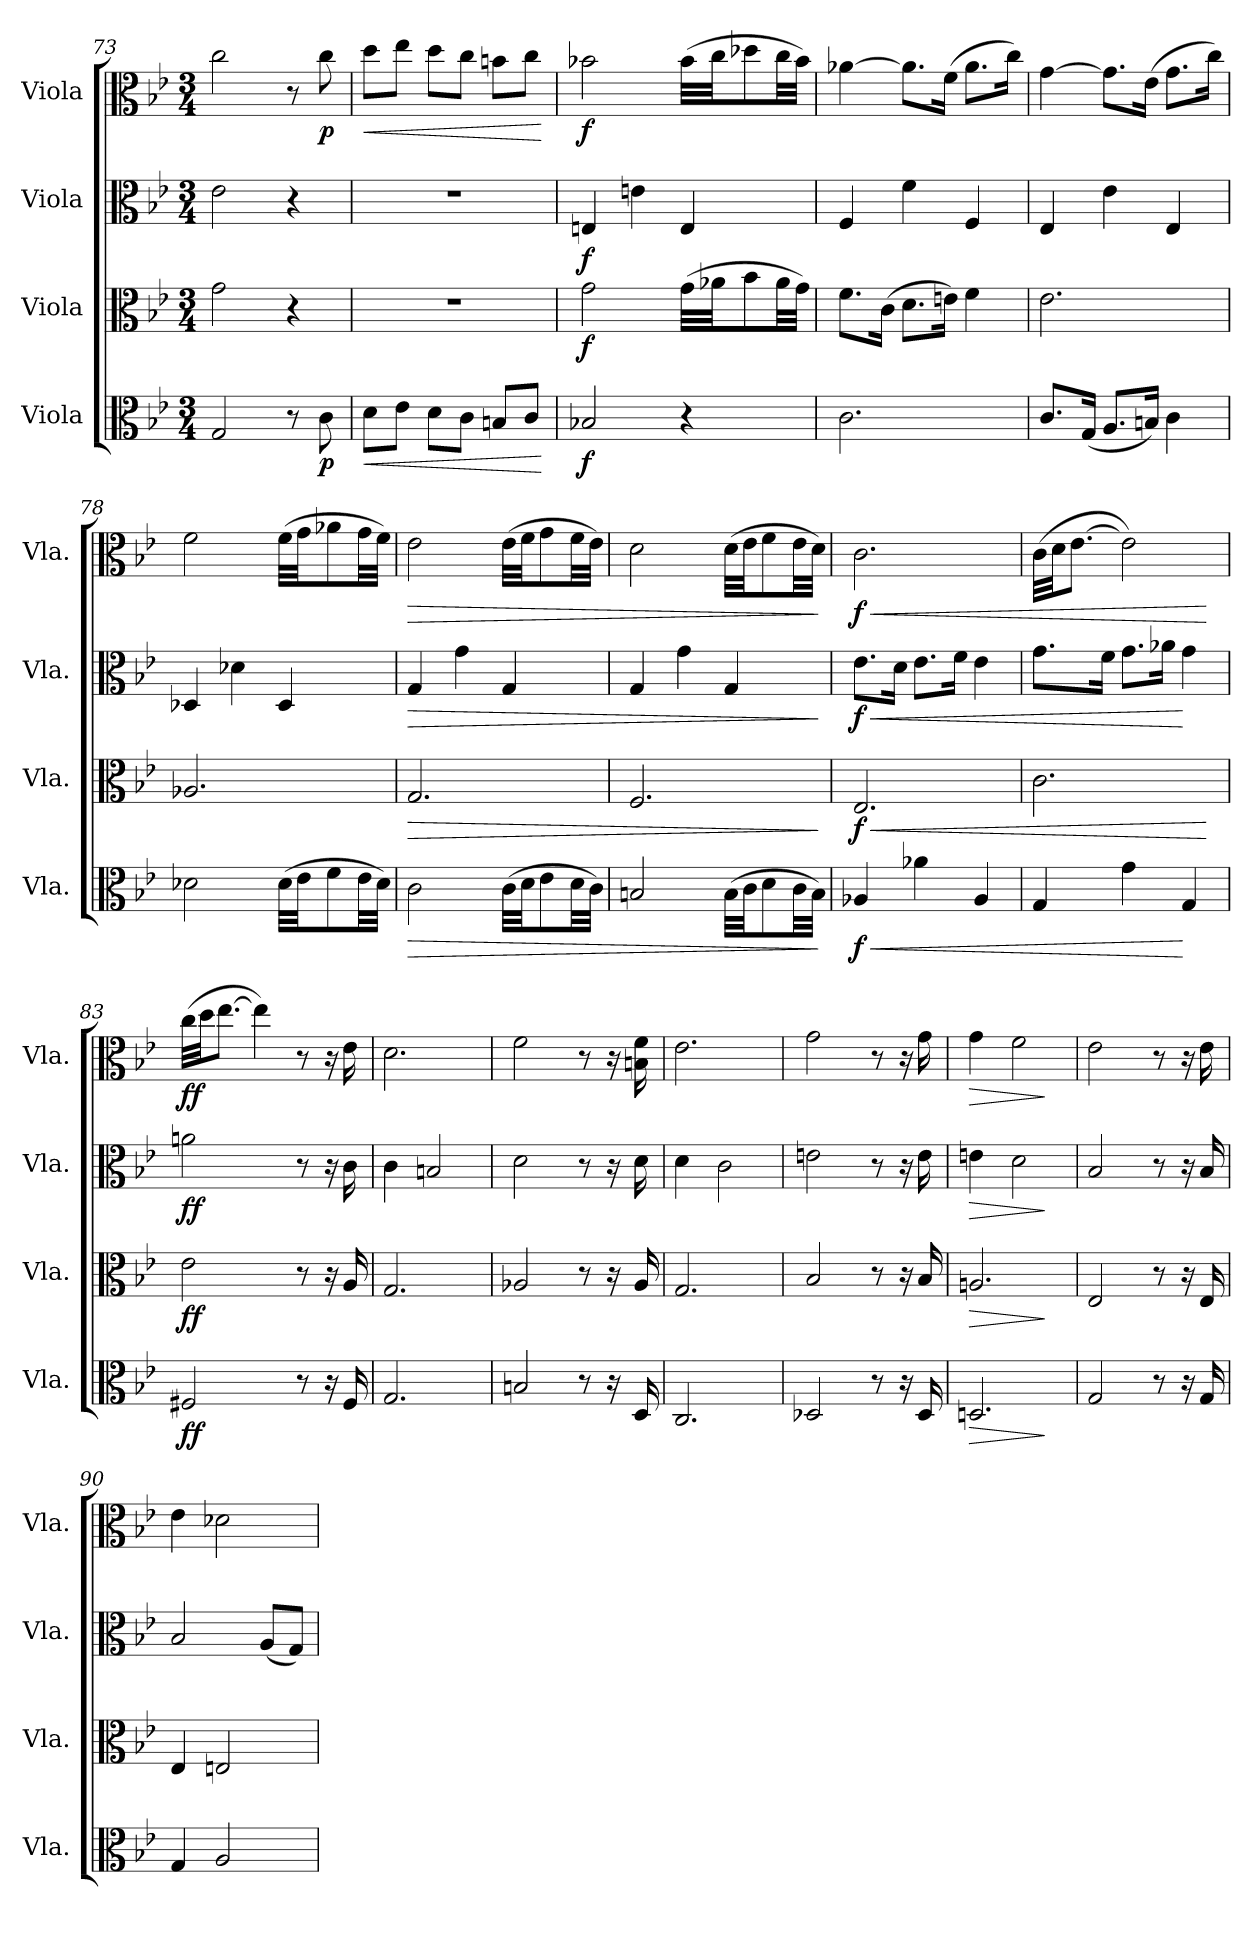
**kern	**dynam	**kern	**dynam	**kern	**dynam	**kern	**dynam
*part4	*part4	*part3	*part3	*part2	*part2	*part1	*part1
*staff4	*staff4	*staff3	*staff3	*staff2	*staff2	*staff1	*staff1
*I"Viola	*	*I"Viola	*	*I"Viola	*	*I"Viola	*
*I'Vla.	*	*I'Vla.	*	*I'Vla.	*	*I'Vla.	*
!!LO:LB:g=z
*clefC3	*	*clefC3	*	*clefC3	*	*clefC3	*
*k[b-e-]	*	*k[b-e-]	*	*k[b-e-]	*	*k[b-e-]	*
*M3/4	*	*M3/4	*	*M3/4	*	*M3/4	*
=73	=73	=73	=73	=73	=73	=73	=73
2G/	.	2g\	.	2e-\	.	2cc\	.
8r	.	4r	.	4r	.	8r	.
!	!LO:DY:b	!	!	!	!	!	!LO:DY:b
8c\	p	.	.	.	.	8cc\	p
=74	=74	=74	=74	=74	=74	=74	=74
!	!LO:HP:b	!	!	!	!	!	!LO:HP:b
8d\L	<	2.r	.	2.r	.	8dd\L	<
8e-\J	.	.	.	.	.	8ee-\J	.
8d\L	.	.	.	.	.	8dd\L	.
8c\J	.	.	.	.	.	8cc\J	.
8Bn/L	.	.	.	.	.	8bn\L	.
8c/J	.	.	.	.	.	8cc\J	.
.	[	.	.	.	.	.	[
=75	=75	=75	=75	=75	=75	=75	=75
!	!LO:DY:b	!	!LO:DY:b	!	!LO:DY:b	!	!LO:DY:b
2B-X/	f	2g\	f	4En/	f	2b-X\	f
.	.	.	.	4en\	.	.	.
4r	.	(32g\LLL	.	4E/	.	(32b-\LLL	.
.	.	32a-X\JJ	.	.	.	32cc\JJ	.
.	.	8b-\	.	.	.	8dd-X\	.
.	.	32a-\LL	.	.	.	32cc\LL	.
.	.	32g\JJJ)	.	.	.	32b-\JJJ)	.
=76	=76	=76	=76	=76	=76	=76	=76
2.c\	.	8.f\L	.	4F/	.	[4a-X\	.
.	.	(16c\Jk	.	.	.	.	.
.	.	8.d\L	.	4f\	.	8.a-\L]	.
.	.	16en\Jk)	.	.	.	(16f\Jk	.
.	.	4f\	.	4F/	.	8.a-\L	.
.	.	.	.	.	.	16cc\Jk)	.
=77	=77	=77	=77	=77	=77	=77	=77
8.c/L	.	2.e-\	.	4E-/	.	[4g\	.
(16G/Jk	.	.	.	.	.	.	.
8.A/L	.	.	.	4e-\	.	8.g\L]	.
16Bn/Jk)	.	.	.	.	.	(16e-\Jk	.
4c\	.	.	.	4E-/	.	8.g\L	.
.	.	.	.	.	.	16cc\Jk)	.
!!LO:LB:g=z
=78	=78	=78	=78	=78	=78	=78	=78
2d-X\	.	2.A-X/	.	4D-X/	.	2f\	.
.	.	.	.	4d-X\	.	.	.
(32d-\LLL	.	.	.	4D-/	.	(32f\LLL	.
32e-\JJ	.	.	.	.	.	32g\JJ	.
8f\	.	.	.	.	.	8a-X\	.
32e-\LL	.	.	.	.	.	32g\LL	.
32d-\JJJ)	.	.	.	.	.	32f\JJJ)	.
=79	=79	=79	=79	=79	=79	=79	=79
!	!LO:HP:b	!	!LO:HP:b	!	!LO:HP:b	!	!LO:HP:b
2c\	>	2.G/	>	4G/	>	2e-\	>
.	.	.	.	4g\	.	.	.
(32c\LLL	.	.	.	4G/	.	(32e-\LLL	.
32d\JJ	.	.	.	.	.	32f\JJ	.
8e-\	.	.	.	.	.	8g\	.
32d\LL	.	.	.	.	.	32f\LL	.
32c\JJJ)	.	.	.	.	.	32e-\JJJ)	.
=80	=80	=80	=80	=80	=80	=80	=80
2Bn/	.	2.F/	.	4G/	.	2d\	.
.	.	.	.	4g\	.	.	.
(32B\LLL	.	.	.	4G/	.	(32d\LLL	.
32c\JJ	.	.	.	.	.	32e-\JJ	.
8d\	.	.	.	.	.	8f\	.
32c\LL	.	.	.	.	.	32e-\LL	.
32B\JJJ)	.	.	.	.	.	32d\JJJ)	.
.	]	.	]	.	]	.	]
=81	=81	=81	=81	=81	=81	=81	=81
!	!LO:HP:b	!	!LO:HP:b	!	!LO:HP:b	!	!LO:HP:b
!	!LO:DY:n=1:b	!	!LO:DY:n=1:b	!	!LO:DY:n=1:b	!	!LO:DY:n=1:b
4A-X/	< f	2.E-/	< f	8.e-\L	< f	2.c\	< f
.	.	.	.	16d\Jk	.	.	.
4a-X\	.	.	.	8.e-\L	.	.	.
.	.	.	.	16f\Jk	.	.	.
4A-/	.	.	.	4e-\	.	.	.
=82	=82	=82	=82	=82	=82	=82	=82
4G/	.	2.c\	.	8.g\L	.	(32c\LLL	.
.	.	.	.	.	.	32d\JJ	.
.	.	.	.	.	.	[8.e-\J	.
.	.	.	.	16f\Jk	.	.	.
4g\	.	.	.	8.g\L	.	2e-\])	.
.	.	.	.	16a-X\Jk	.	.	.
4G/	[	.	.	4g\	[	.	.
.	.	.	[	.	.	.	[
!!LO:PB:g=z
=83	=83	=83	=83	=83	=83	=83	=83
!	!LO:DY:b	!	!LO:DY:b	!	!LO:DY:b	!	!LO:DY:b
2F#X/	ff	2e-\	ff	2an\	ff	(32cc\LLL	ff
.	.	.	.	.	.	32dd\JJ	.
.	.	.	.	.	.	[8.ee-\J	.
.	.	.	.	.	.	4ee-\])	.
8r	.	8r	.	8r	.	8r	.
16r	.	16r	.	16r	.	16r	.
16F#/	.	16A/	.	16c\	.	16e-\	.
=84	=84	=84	=84	=84	=84	=84	=84
2.G/	.	2.G/	.	4c\	.	2.d\	.
.	.	.	.	2Bn/	.	.	.
=85	=85	=85	=85	=85	=85	=85	=85
2Bn/	.	2A-X/	.	2d\	.	2f\	.
8r	.	8r	.	8r	.	8r	.
16r	.	16r	.	16r	.	16r	.
16D/	.	16A-/	.	16d\	.	16Bn\ 16f\	.
=86	=86	=86	=86	=86	=86	=86	=86
2.C/	.	2.G/	.	4d\	.	2.e-\	.
.	.	.	.	2c\	.	.	.
=87	=87	=87	=87	=87	=87	=87	=87
2D-X/	.	2B-/	.	2en\	.	2g\	.
8r	.	8r	.	8r	.	8r	.
16r	.	16r	.	16r	.	16r	.
16D-/	.	16B-/	.	16e\	.	16g\	.
=88	=88	=88	=88	=88	=88	=88	=88
!	!LO:HP:b	!	!LO:HP:b	!	!LO:HP:b	!	!LO:HP:b
2.Dn/	>	2.An/	>	4en\	>	4g\	>
.	.	.	.	2d\	.	2f\	.
.	]	.	]	.	]	.	]
=89	=89	=89	=89	=89	=89	=89	=89
2G/	.	2E-/	.	2B-/	.	2e-\	.
8r	.	8r	.	8r	.	8r	.
16r	.	16r	.	16r	.	16r	.
16G/	.	16E-/	.	16B-/	.	16e-\	.
=90	=90	=90	=90	=90	=90	=90	=90
4G/	.	4E-/	.	2B-/	.	4e-\	.
2A/	.	2En/	.	.	.	2d-X\	.
.	.	.	.	(8A/L	.	.	.
.	.	.	.	8G/J)	.	.	.
=	=	=	=	=	=	=	=
*-	*-	*-	*-	*-	*-	*-	*-
